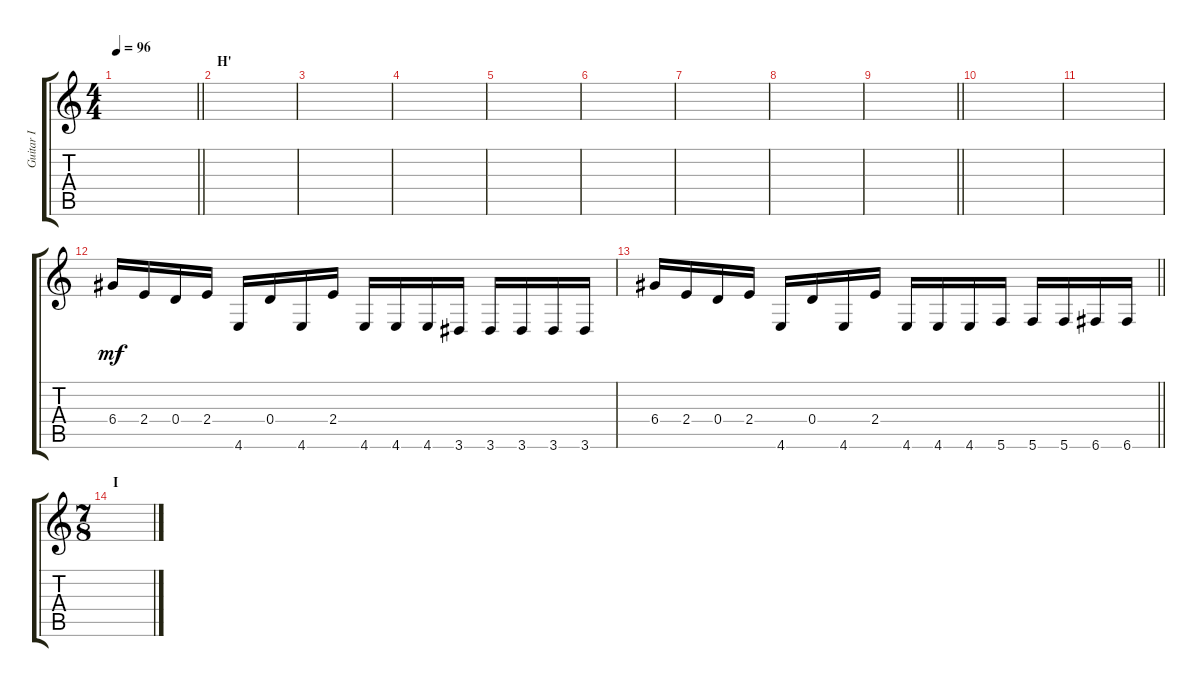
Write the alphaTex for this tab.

\track ("Guitar I" "Guitar I") {instrument overdrivenguitar}
\staff {score tabs}
\tuning (G4 E4 A3 D3 G2 C2) {hide}
\ts (4 4)
\tempo 96
\clef g2
\barLineRight lightlight
\ks c
|
\section ("" "H'")
|
|
|
|
|
|
|
\barLineRight lightlight
|
|
|
6.4.16{dy mf} 2.4.16 0.4.16 2.4.16 4.6.16 0.4.16 4.6.16 2.4.16 4.6.16 4.6.16 4.6.16 3.6.16 3.6.16 3.6.16 3.6.16 3.6.16 |
\barLineRight lightlight
6.4.16 2.4.16 0.4.16 2.4.16 4.6.16 0.4.16 4.6.16 2.4.16 4.6.16 4.6.16 4.6.16 5.6.16 5.6.16 5.6.16 6.6.16 6.6.16 |
\ts (7 8)
\section ("" "I")
